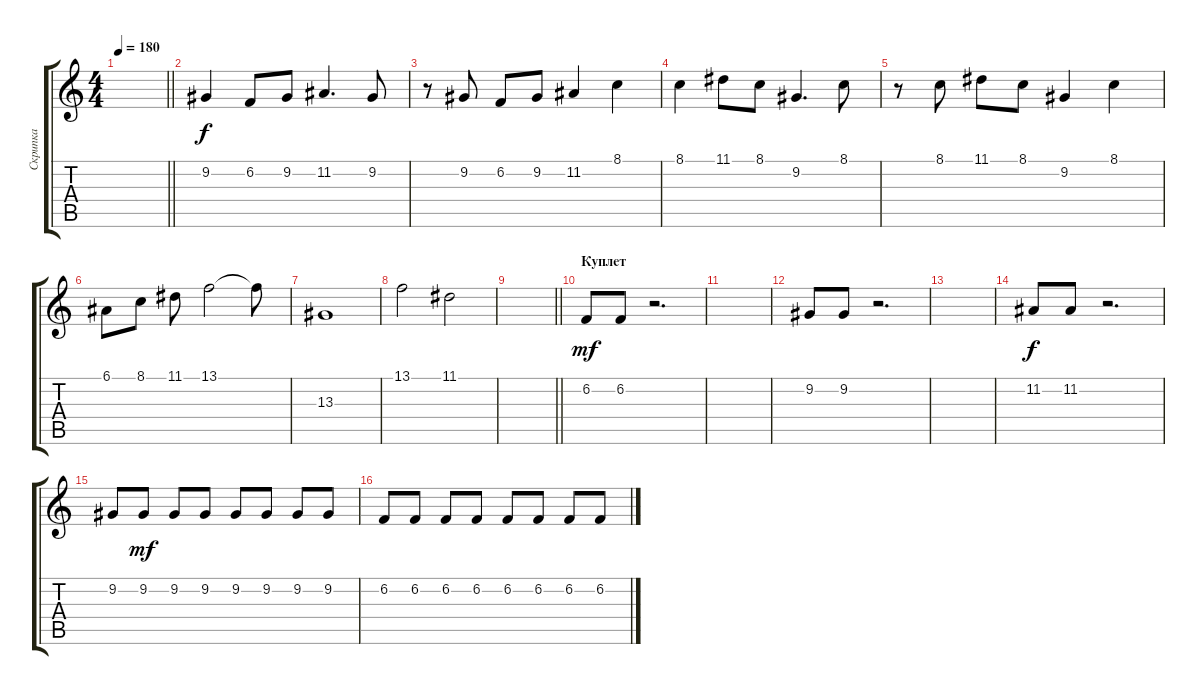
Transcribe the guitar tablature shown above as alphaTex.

\track ("Скрипка" "Скрипка") {instrument violin}
\staff {score tabs}
\tuning (E4 B3 G3 D3 A2 E2) {hide}
\ts (4 4)
\tempo 180
\clef g2
\barLineRight lightlight
\ks c
|
9.2.4 6.2.8 9.2.8 11.2.4{d} 9.2.8 |
r.8 9.2.8 6.2.8 9.2.8 11.2.4 8.1.4 |
8.1.4 11.1.8 8.1.8 9.2.4{d} 8.1.8 |
r.8 8.1.8 11.1.8 8.1.8 9.2.4 8.1.4 |
6.1.8 8.1.8 11.1.8 13.1.2 13.1{t}.8 |
13.3.1 |
13.1.2 11.1.2 |
\barLineRight lightlight
|
\section ("" "Куплет")
6.2.8{dy mf} 6.2.8 r.2{d} |
|
9.2.8 9.2.8 r.2{d} |
|
11.2.8{dy f} 11.2.8 r.2{d} |
9.2.8 9.2.8{dy mf} 9.2.8 9.2.8 9.2.8 9.2.8 9.2.8 9.2.8 |
6.2.8 6.2.8 6.2.8 6.2.8 6.2.8 6.2.8 6.2.8 6.2.8
